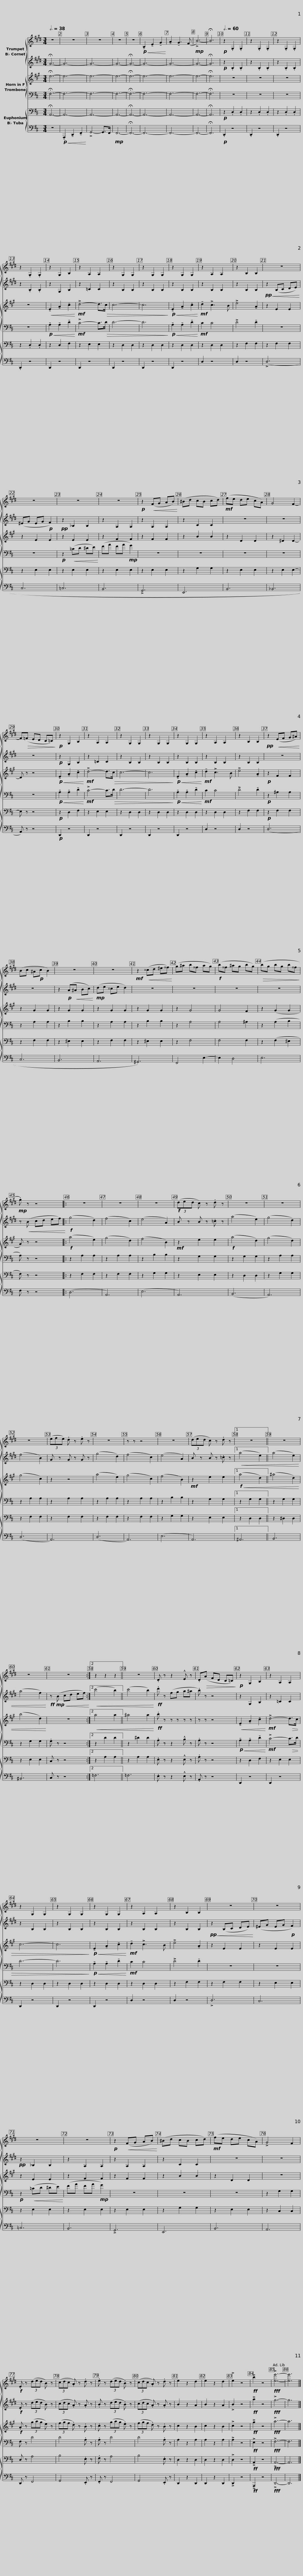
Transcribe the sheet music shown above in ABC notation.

X:1
%%score { 1 2 } { 3 4 } { 5 6 }
L:1/8
Q:3/4=38
M:3/4
I:linebreak $
K:D
V:1 treble transpose=-2
V:2 treble transpose=-2
V:3 treble transpose=-7
V:4 bass
V:5 bass
V:6 bass
V:1
[K:E] z6 | z6 | z6 | z6 | z6 | %5
!p!!<(! !tenuto!B,2 !tenuto!E2 !tenuto!G2!<)! | !tenuto!A2 !tenuto!G3 (F |!mp! !>!B6-) | !fermata!B6 |[Q:3/4=60]!p! z2 .G,2 .G,2 | %10
 z2 .G,2 .G,2 |$ z2 .G,2 .G,2 | z2 .G,2 .G,2 | z2 G,2 B,2 | z2 A,2 A,2 | %15
 z2 G,2 G,2 | z2 G,2 G,2 | z2 G,2 G,2 | z2 A,2 A,2 | z2 B,2 B,2 |$ %20
 z6 | z6 | z6 | z6 |!p! z2!<(! (FG AB)!<)! | %25
 (^Bd cB cd) |$!mf! (fe de cA) | G4 F2- | F!>(!(=F ED C=C)!>)! |!p! z2 G,2 B,2 | %30
 z2 A,2 A,2 | z2 G,2 G,2 | z2 G,2 G,2 | z2 G,2 G,2 |$ z2 A,2 A,2 | %35
 z2 B,2 B,2 |!pp! z2!<(! (EF G^A)!<)! | (Bc ^A!p!c B2) | z6 | z6 | %40
!mf! z2!<(! (^^cd ^e^^f)!<)! |$ (g^a b^^f ag) |!f! (b^^f ^ag bg) |!>(! (bg bg b^^f!>)! |!mp! .g) z z4 |: %45
 z6 | z6 | z6 |$!f! (3(ded c) z .d z | z6 | %50
 z6 | z6 | (3(efe) .d z .e z | z6 | z z z4 | %55
 z6 |$ (3(ded c) z .d z |1 z6 || z6 | z6 | %60
 z6 :|2 z2 z2 z2 || z6 |$ .D z z2 !^!E z | .D!>(!(A FD C=C)!>)! | %65
!p! z2 G,2 B,2 | z2 A,2 A,2 | z2 G,2 G,2 | z2 G,2 G,2 | z2 G,2 G,2 |$ %70
 z2 A,2 A,2 | z2 B,2 B,2 | z6 | z6 | z6 | %75
 z6 |!p! z2!<(! (FG AB)!<)! |$ (^Bd cB cd) |!mf! (fe de cA) | !>!G4 F2 | %80
!f! .E z (3(ded B) z | (3(cdc .A) z .d z | .e z (3(ded .B) z |$ (3(cdc .A) z .d z | e2 z2 d2 | %85
 e2 z2 d2 | !>!e2 z4 |!ff! !>!b2 z4 |!fff! !>![ee']6- | [ee']6 |] %90
V:2
[K:E] !fermata!G6- | G6- | G6- | G6- | !fermata!G6- | %5
 G6- | G6- | G6- | !fermata!G6 |!p! z2 .B,2 .B,2 | %10
 z2 .B,2 .B,2 |$ z2 .B,2 .B,2 | z2 .B,2 .B,2 | z2 G,2 B,2 | z2 =C2 C2 | %15
 z2 B,2 B,2 | z2 B,2 B,2 | z2 B,2 B,2 | z2 B,2 B,2 | z2 B,2 B,2 |$ %20
!pp!!<(! z2 (B,C DE)!<)! | (^EG EG!p! F2) |!pp! z2 _B,2 B,2 | z2 A,2 A,2 | z2 A,2 A,2 | %25
 z2 C2 C2 |$ z6 | z6 | z6 |!p! z2 G,2 B,2 | %30
 z2 =C2 C2 | z2 B,2 B,2 | z2 B,2 B,2 | z2 B,2 B,2 |$ z2 B,2 B,2 | %35
 z2 B,2 B,2 | z6 | z6 | z2!p! (A!<(!^A Bc)!<)! |!mp! (de ^^ce d2) | %40
 z6 |$ z6 | z6 | z6 | z!<(! (B cd ef)!<)! |: %45
!f! (g4 d2) | (f4 c2) | (e4 A2) |$ B z B z .=c z | (a4 e2) | %50
 (g4 d2) | (f4 B2) | G z G z G z | (g4 d2) | (f4 c2) | %55
 (e4 A2) |$ B z B z .=c z |1!<(! (a4 e2) || (a4 e2) | (a4 f2)!<)! | %60
!ff! z!mp! (B!<(! cd ef)!<)! :|2!<(! (c'4 b2) || (c'4 b2)!<)! |$!ff! .d' z (fg a^a | .b) z z4 | %65
 z2 G,2 B,2 | z2 =C2 C2 | z2 B,2 B,2 | z2 B,2 B,2 | z2 B,2 B,2 |$ %70
 z2 B,2 B,2 | z2 B,2 B,2 |!pp!!<(! z2 (B,C DE)!<)! | (^EG EG!p! F2) |!pp! z2 _B,2 B,2 | %75
 z2 A,2 A,2 | z2 A,2 A,2 |$ z2 C2 C2 | z6 | z6 | %80
!f! .E z (3(ded B) z | (3(cdc .A) z .A z | .B z (3(ded .B) z |$ (3(cdc .A) z .A z | B2 z2 A2 | %85
 B2 z2 A2 | !>!B2 z4 |!ff! !>!a2 z4 |!fff! !>!g6- | g6 |] %90
V:3
[K:A] !fermata!e6- | e6- | e6- | e6- | !fermata!e6- | %5
 e6- | e6- | e6- | !fermata!e6 | z6 | %10
 z6 |$ z6 | z6 |!<(! !tenuto!E2 !tenuto!A2 !tenuto!c2!<)! |!mf! !>!d4- d>!>(!c | %15
 c6- | c6!>)! |!p!!<(! !tenuto!E2 !tenuto!A2 !tenuto!c2!<)! |!mf! !tenuto!d2 !>!c3 B | !>!e4 !tenuto!A2 |$ %20
 z2 E2 E2 | z2 E2 E2 | z2 E2 E2 | z2 F2 F2 | z2 F2 F2 | %25
 z2 B2 B2 |$ z2 D2 D2 | z2 ^D2 D2- | D z z4 |!p!!<(! !tenuto!E2 !tenuto!A2 !tenuto!c2!<)! | %30
!mf! !>!d4- d>!>(!c | c6- | c6!>)! |!p!!<(! !tenuto!E2 !tenuto!A2 !tenuto!c2!<)! |$!mf! !tenuto!d2 !>!c3 B | %35
 !>!e4 !tenuto!A2 |!p! z2 F2 F2 | z2 G2 G2 | z2 G2 G2 | z2 G2 G2 | %40
 z2 G2 G2 |$ z2 G4 | G4 F2 | z2 (G2 G2 | G) z z4 |: %45
!f! (a4 e2) | (g4 d2) | (f4 B2) |$!mf! z2 e2 e2 |!f! (a4 d2) | %50
 (g4 d2) | (g4 c2) | z2 z4 | (a4 e2) | (g4 c2) | %55
 (f4 B2) |$!mf! z2 e2 e2 |1!f!!<(! (a4 d2) || (^a4 d2) | (b4 d2)!<)! | %60
 z6 :|2!<(! a4 a2 || ^a4 a2!<)! |$!ff! .b z z z z z | z z z4 | %65
!<(! !tenuto!E2 !tenuto!A2 !tenuto!c2!<)! |!mf! !>!d4- d>!>(!c | c6- | c6!>)! |!p!!<(! !tenuto!E2 !tenuto!A2 !tenuto!c2!<)! |$ %70
!mf! !tenuto!d2 !>!c3 B | !>!e4 !tenuto!A2 | z2 E2 E2 | z2 E2 E2 | z2 E2 E2 | %75
 z2 F2 F2 | z2 F2 F2 |$ z2 B2 B2 | z2 D2 D2 | z6 | %80
!f! .A z (3(gag e) z | (3(fgf .d) z .B z | .c z (3(gag .e) z |$ (3(fgf .d) z .B z | c2 z2 B2 | %85
 c2 z2 B2 | !>!c2 z4 |!ff! !>!g2 z4 |!fff! !>!a6- | a6 |] %90
V:4
 !fermata!F,6- | F,6- | F,6- | F,6- | !fermata!F,6- | %5
 F,6- | F,6- | F,6- | !fermata!F,6 | z6 | %10
 z6 |$ z6 | z6 |!p!!<(! !tenuto!A,2 !tenuto!A,2 !tenuto!D2!<)! |!mf! !>!C4- C>!>(!D | %15
 D6- | D6!>)! |!p!!<(! !tenuto!A,2 !tenuto!A,2 !tenuto!D2!<)! |!mf! C2 C4 | !>!D4 !tenuto!D2 |$ %20
 z6 | z6 |!p! z2!<(! (=CD ^DE)!<)! | (FA FA!mp! G2) | z6 | %25
 z6 |$ z6 | z6 | z6 |!p!!<(! !tenuto!A,2 !tenuto!A,2 !tenuto!D2!<)! | %30
!mf! !>!C4- C>!>(!D | D6- | D6!>)! |!p!!<(! !tenuto!A,2 !tenuto!A,2 !tenuto!D2!<)! |$!mf! C2 C4 | %35
 !>!D4 !tenuto!D2 |!p! z2 ^A,2 A,2 | z2 A,2 A,2 | z2 B,2 B,2 | z2 A,2 A,2 | %40
 z2 B,2 B,2 |$ z2 A,4 | A,4 ^A,2 | z2 (A,2 B,2 | A,) z z4 |: %45
 z2 A,2 A,2 | z2 A,2 A,2 | z2 B,2 B,2 |$ z2 G,2 G,2 | z2 G,2 G,2 | %50
 z2 A,2 A,2 | z2 A,2 A,2 | z2 A,2 A,2 | z2 A,2 A,2 | z2 A,2 A,2 | %55
 z2 B,2 B,2 |$ z2 G,2 G,2 |1 z2 G,2 G,2 || z2 G,2 G,2 | z2 G,2 G,2 | %60
 .G, z z4 :|2 z2 D2 D2 || z2 ^D2 D2 |$ .A, z z2 !^!B, z | .A, z z4 | %65
!p!!<(! !tenuto!A,2 !tenuto!A,2 !tenuto!D2!<)! |!mf! !>!C4- C>!>(!D | D6- | D6!>)! |!p!!<(! !tenuto!A,2 !tenuto!A,2 !tenuto!D2!<)! |$ %70
!mf! C2 C4 | !>!D4 !tenuto!D2 | z6 | z6 |!p! z2!<(! (=CD ^DE)!<)! | %75
 (FA FA!mp! G2) | z6 |$ z6 | z6 | z2 G,2 G,2 | %80
 F, z D4 | D4 .A, z | .A, z D4 |$ D4 .A, z | A,2 z2 A,2 | %85
 A,2 z2 A,2 | !>!A,2 z4 |!ff! !>!E,2 z4 |!fff! !>!F,6- | F,6 |] %90
V:5
 !fermata!A,,6- | A,,6- | A,,6- | A,,6- | !fermata!A,,6- | %5
 A,,6- | A,,6- | A,,6- | !fermata!A,,6 |!p! z2 .D,2 .D,2 | %10
 z2 .D,2 .D,2 |$ z2 .D,2 .D,2 | z2 .D,2 .D,2 | z2 D,2 F,2 | z2 E,2 E,2 | %15
 z2 D,2 D,2 | z2 D,2 D,2 | z2 D,2 D,2 | z2 D,2 D,2 | z2 F,2 F,2 |$ %20
 z2 F,2 F,2 | z2 E,2 E,2 | z2 E,2 E,2 | z2 E,2 E,2 | z2 E,2 E,2 | %25
 z2 G,2 G,2 |$ z2 E,2 E,2 | z2 E,2 E,2- | E, z z4 |!p! z2 D,2 F,2 | %30
 z2 E,2 E,2 | z2 D,2 D,2 | z2 D,2 D,2 | z2 D,2 D,2 |$ z2 D,2 D,2 | %35
 z2 F,2 F,2 |!p! z2 F,2 F,2 | z2 F,2 F,2 | z2 ^E,2 E,2 | z2 F,2 F,2 | %40
 z2 ^E,2 E,2 |$ z2 F,4 | F,4 F,2 | z2 (F,2 ^E,2 | F,) z z4 |: %45
 z2 F,2 F,2 | z2 F,2 F,2 | z2 G,2 G,2 |$ z2 E,2 E,2 | z2 D,2 D,2 | %50
 z2 G,2 G,2 | z2 F,2 F,2 | z2 F,2 F,2 | z2 F,2 F,2 | z2 F,2 F,2 | %55
 z2 G,2 G,2 |$ z2 E,2 E,2 |1 z2 D,2 D,2 || z2 ^D,2 D,2 | z2 E,2 E,2 | %60
 C, z z4 :|2 z2 A,2 A,2 || z2 A,2 A,2 |$ .E, z z2 !^!E, z | .A, z z4 | %65
 z2 D,2 F,2 | z2 E,2 E,2 | z2 D,2 D,2 | z2 D,2 D,2 | z2 D,2 D,2 |$ %70
 z2 D,2 D,2 | z2 F,2 F,2 | z2 F,2 F,2 | z2 E,2 E,2 | z2 E,2 E,2 | %75
 z2 E,2 E,2 | z2 E,2 E,2 |$ z2 G,2 G,2 | z2 E,2 E,2 | z2 C,2 C,2 | %80
 D, z A,4 | B,4 .E, z | .F, z A,4 |$ B,4 .E, z | D,2 z2 D,2 | %85
 D,2 z2 D,2 | !>!D,2 z4 |!ff! !>!A,,2 z4 |!fff! !>!A,,6- | A,,6 |] %90
V:6
 z6 |!p!!<(! !tenuto!A,,,2 !tenuto!D,,2 !tenuto!F,,2!<)! | !>!G,,4- G,,>F,, |!mp! F,,6- | !fermata!F,,6- | %5
 F,,6- | F,,6- | F,,6- | !fermata!F,,6 |!p! .D,,2 z4 | %10
 .D,,2 z4 |$ .D,,2 z4 | .D,,2 z4 | D,,2 z4 | D,,2 z4 | %15
 D,,2 z4 | D,,2 z4 | D,,2 z4 | D,2 z4 | D,2 z4 |$ %20
 (!>!D,6 | C,6 | =C,6 | B,,6 | !>!G,,6 | %25
 E,,6 |$ B,,6 | _B,,6 | A,,) z z4 |!p! D,,2 z4 | %30
 D,,2 z4 | D,,2 z4 | D,,2 z4 | D,,2 z4 |$ D,2 z4 | %35
 D,2 z4 | (D,6 | C,6 | B,,6 | A,,6 | %40
 ^G,,6) |$ F,,4 E,2- | E,2 D,4 | E,6 | F, z z4 |: %45
 (D,6 | A,,6) | (E,6 |$ A,,6) | (B,,6 | %50
 A,,6) | (D,6 | A,,6) | (D,6 | A,,6) | %55
 (E,6 |$ A,,6) |1 ^A,,6 || B,,6 | ^B,,6 | %60
 C, z z4 :|2 =F,6 || =F,6 |$ .E, z z2 !^!E, z | .A,, z z4 | %65
 D,,2 z4 | D,,2 z4 | D,,2 z4 | D,,2 z4 | D,,2 z4 |$ %70
 D,2 z4 | D,2 z4 | !>!D,6 | C,6 | =C,6 | %75
 B,,6 | !>!G,,6 |$ E,,6 | B,,6 | A,,6 | %80
 D,, z F,,4 | G,,4 .E,, z | .F,, z F,,4 |$ G,,4 .E,, z | D,,2 z2 D,,2 | %85
 D,,2 z2 D,,2 | !>!D,,2 z4 |!ff! !>!A,,,2 z4 |!fff! !>!D,,6- | D,,6 |] %90
